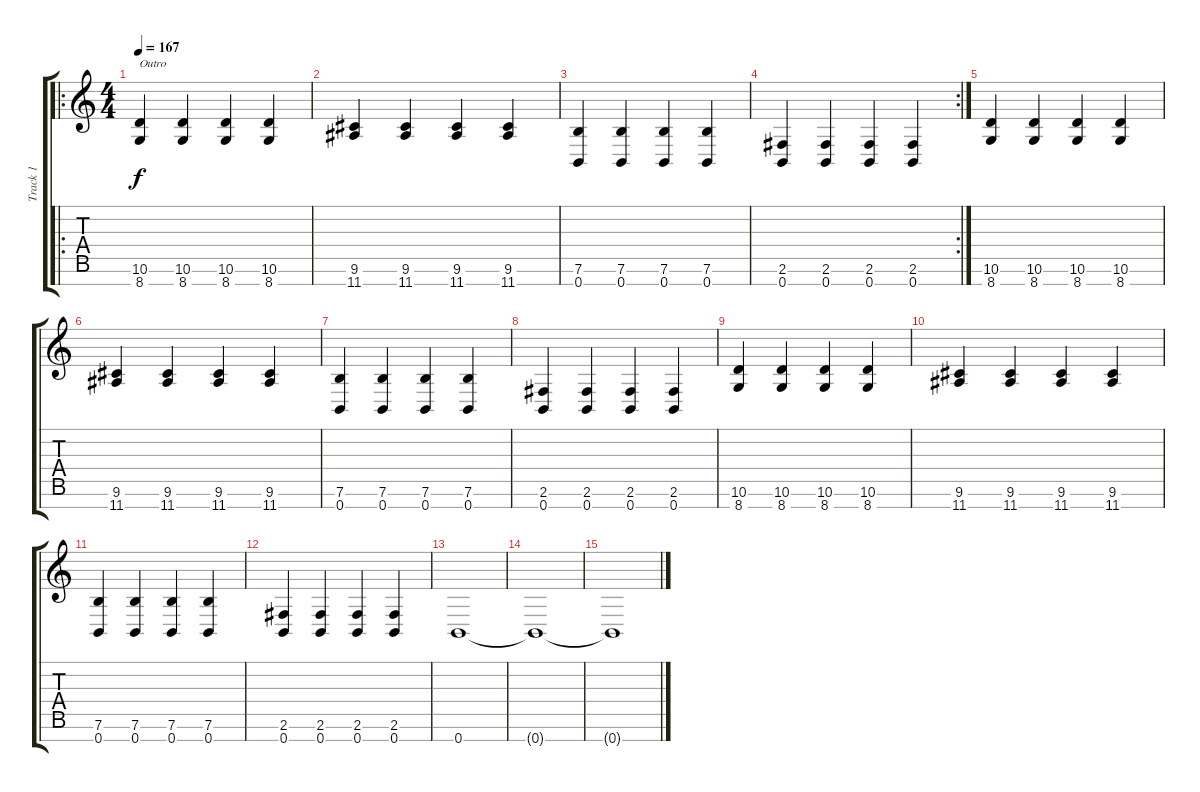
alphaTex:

\track ("Track 1" "Track 1") {instrument distortionguitar}
\staff {score tabs}
\tuning (E4 B3 G3 D3 A2 E2 B1) {hide}
\ro
\ts (4 4)
\section ("" "")
\tempo 167
\clef g2
\ks c
(10.6 8.7).4{txt "Outro" dy f} (10.6 8.7).4 (10.6 8.7).4 (10.6 8.7).4 |
(9.6 11.7).4 (9.6 11.7).4 (9.6 11.7).4 (9.6 11.7).4 |
(7.6 0.7).4 (7.6 0.7).4 (7.6 0.7).4 (7.6 0.7).4 |
\rc 2
(2.6 0.7).4 (2.6 0.7).4 (2.6 0.7).4 (2.6 0.7).4 |
(10.6 8.7).4 (10.6 8.7).4 (10.6 8.7).4 (10.6 8.7).4 |
(9.6 11.7).4 (9.6 11.7).4 (9.6 11.7).4 (9.6 11.7).4 |
(7.6 0.7).4 (7.6 0.7).4 (7.6 0.7).4 (7.6 0.7).4 |
(2.6 0.7).4 (2.6 0.7).4 (2.6 0.7).4 (2.6 0.7).4 |
(10.6 8.7).4 (10.6 8.7).4 (10.6 8.7).4 (10.6 8.7).4 |
(9.6 11.7).4 (9.6 11.7).4 (9.6 11.7).4 (9.6 11.7).4 |
(7.6 0.7).4 (7.6 0.7).4 (7.6 0.7).4 (7.6 0.7).4 |
(2.6 0.7).4 (2.6 0.7).4 (2.6 0.7).4 (2.6 0.7).4 |
0.7.1 |
0.7{t}.1 |
0.7{t}.1
